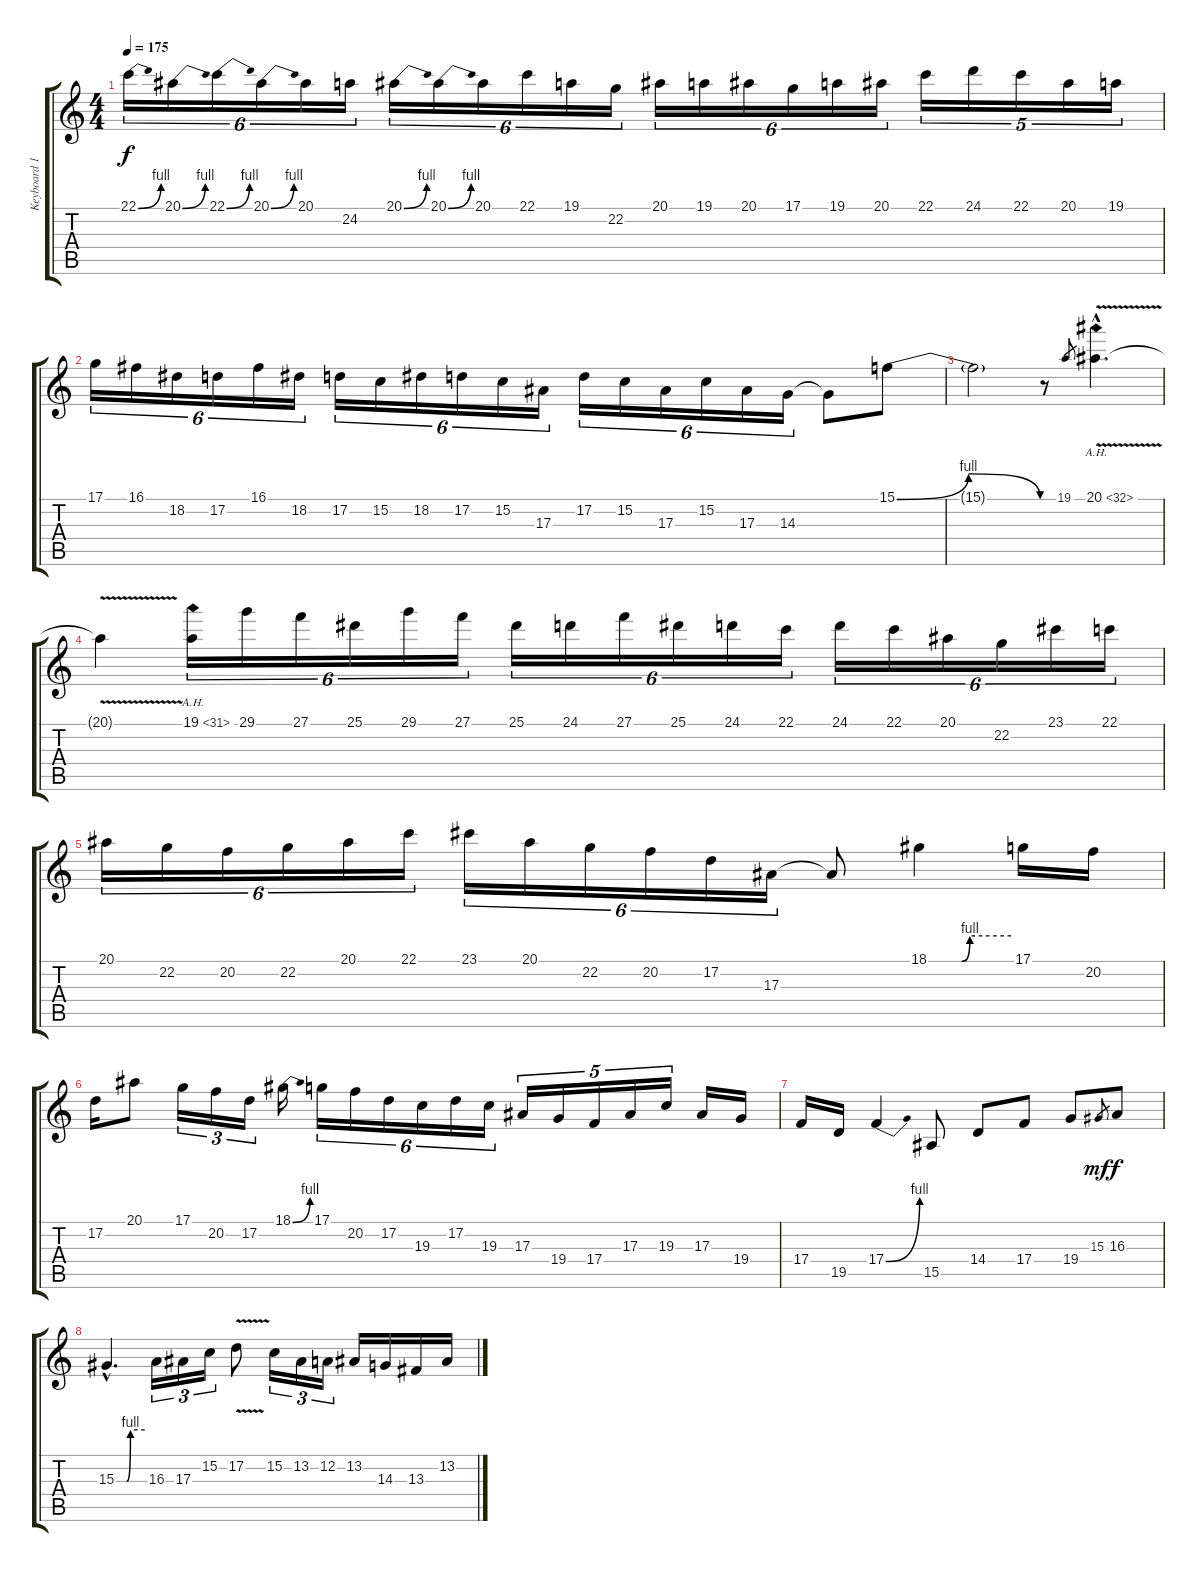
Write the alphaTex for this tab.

\track ("Keyboard 1 (Lead)" "Keyboard 1") {instrument lead1square}
\staff {score tabs}
\tuning (D4 A3 F3 C3 G2 D2) {hide}
\ts (4 4)
\tempo 175
\clef g2
\ks c
22.1{be (bend 0 0 60 4)}.16{tu (6 4) dy f} 20.1{be (bend 0 0 60 4)}.16{tu (6 4)} 22.1{be (bend 0 0 60 4)}.16{tu (6 4)} 20.1{be (bend 0 0 60 4)}.16{tu (6 4)} 20.1.16{tu (6 4)} 24.2.16{tu (6 4)} 20.1{be (bend 0 0 60 4)}.16{tu (6 4)} 20.1{be (bend 0 0 60 4)}.16{tu (6 4)} 20.1.16{tu (6 4)} 22.1.16{tu (6 4)} 19.1.16{tu (6 4)} 22.2.16{tu (6 4)} 20.1.16{tu (6 4)} 19.1.16{tu (6 4)} 20.1.16{tu (6 4)} 17.1.16{tu (6 4)} 19.1.16{tu (6 4)} 20.1.16{tu (6 4)} 22.1.16{tu (5 4)} 24.1.16{tu (5 4)} 22.1.16{tu (5 4)} 20.1.16{tu (5 4)} 19.1.16{tu (5 4)} |
17.1.16{tu (6 4)} 16.1.16{tu (6 4)} 18.2.16{tu (6 4)} 17.2.16{tu (6 4)} 16.1.16{tu (6 4)} 18.2.16{tu (6 4)} 17.2.16{tu (6 4)} 15.2.16{tu (6 4)} 18.2.16{tu (6 4)} 17.2.16{tu (6 4)} 15.2.16{tu (6 4)} 17.3.16{tu (6 4)} 17.2.16{tu (6 4)} 15.2.16{tu (6 4)} 17.3.16{tu (6 4)} 15.2.16{tu (6 4)} 17.3.16{tu (6 4)} 14.3.16{tu (6 4)} 14.3{t}.8 15.1{be (bendrelease 0 0 15 4 50 4 60 0)}.8 |
15.1{t}.2 r.8 19.1.8{gr} 20.1{ah 12 v hac}.4{d} |
20.1{t}.4 19.1{ah 12}.16{tu (6 4)} 29.1.16{tu (6 4)} 27.1.16{tu (6 4)} 25.1.16{tu (6 4)} 29.1.16{tu (6 4)} 27.1.16{tu (6 4)} 25.1.16{tu (6 4)} 24.1.16{tu (6 4)} 27.1.16{tu (6 4)} 25.1.16{tu (6 4)} 24.1.16{tu (6 4)} 22.1.16{tu (6 4)} 24.1.16{tu (6 4)} 22.1.16{tu (6 4)} 20.1.16{tu (6 4)} 22.2.16{tu (6 4)} 23.1.16{tu (6 4)} 22.1.16{tu (6 4)} |
20.1.16{tu (6 4)} 22.2.16{tu (6 4)} 20.2.16{tu (6 4)} 22.2.16{tu (6 4)} 20.1.16{tu (6 4)} 22.1.16{tu (6 4)} 23.1.16{tu (6 4)} 20.1.16{tu (6 4)} 22.2.16{tu (6 4)} 20.2.16{tu (6 4)} 17.2.16{tu (6 4)} 17.3.16{tu (6 4)} 17.3{t}.8 18.1{be (custom 0 0 24 0 30 4 60 4)}.4 17.1.16 20.2.16 |
17.2.16 20.1.8 17.1.16{tu (3 2)} 20.2.16{tu (3 2)} 17.2.16{tu (3 2)} 18.1{be (bend 0 0 60 4)}.16 17.1.16{tu (6 4)} 20.2.16{tu (6 4)} 17.2.16{tu (6 4)} 19.3.16{tu (6 4)} 17.2.16{tu (6 4)} 19.3.16{tu (6 4)} 17.3.16{tu (5 4)} 19.4.16{tu (5 4)} 17.4.16{tu (5 4)} 17.3.16{tu (5 4)} 19.3.16{tu (5 4)} 17.3.16 19.4.16 |
17.4.16 19.5.16 17.4{be (bend 0 0 60 4)}.4 15.5.8 14.4.8 17.4.8 19.4.8 15.3.8{gr dy mf} 16.3.8{dy f} |
15.3{be (custom 0 0 22 0 30 4 60 4) hac}.4{d} 16.3.16{tu (3 2)} 17.3.16{tu (3 2)} 15.2.16{tu (3 2)} 17.2{v}.8 15.2.16{tu (3 2)} 13.2.16{tu (3 2)} 12.2.16{tu (3 2)} 13.2.16 14.3.16 13.3.16 13.2.16
